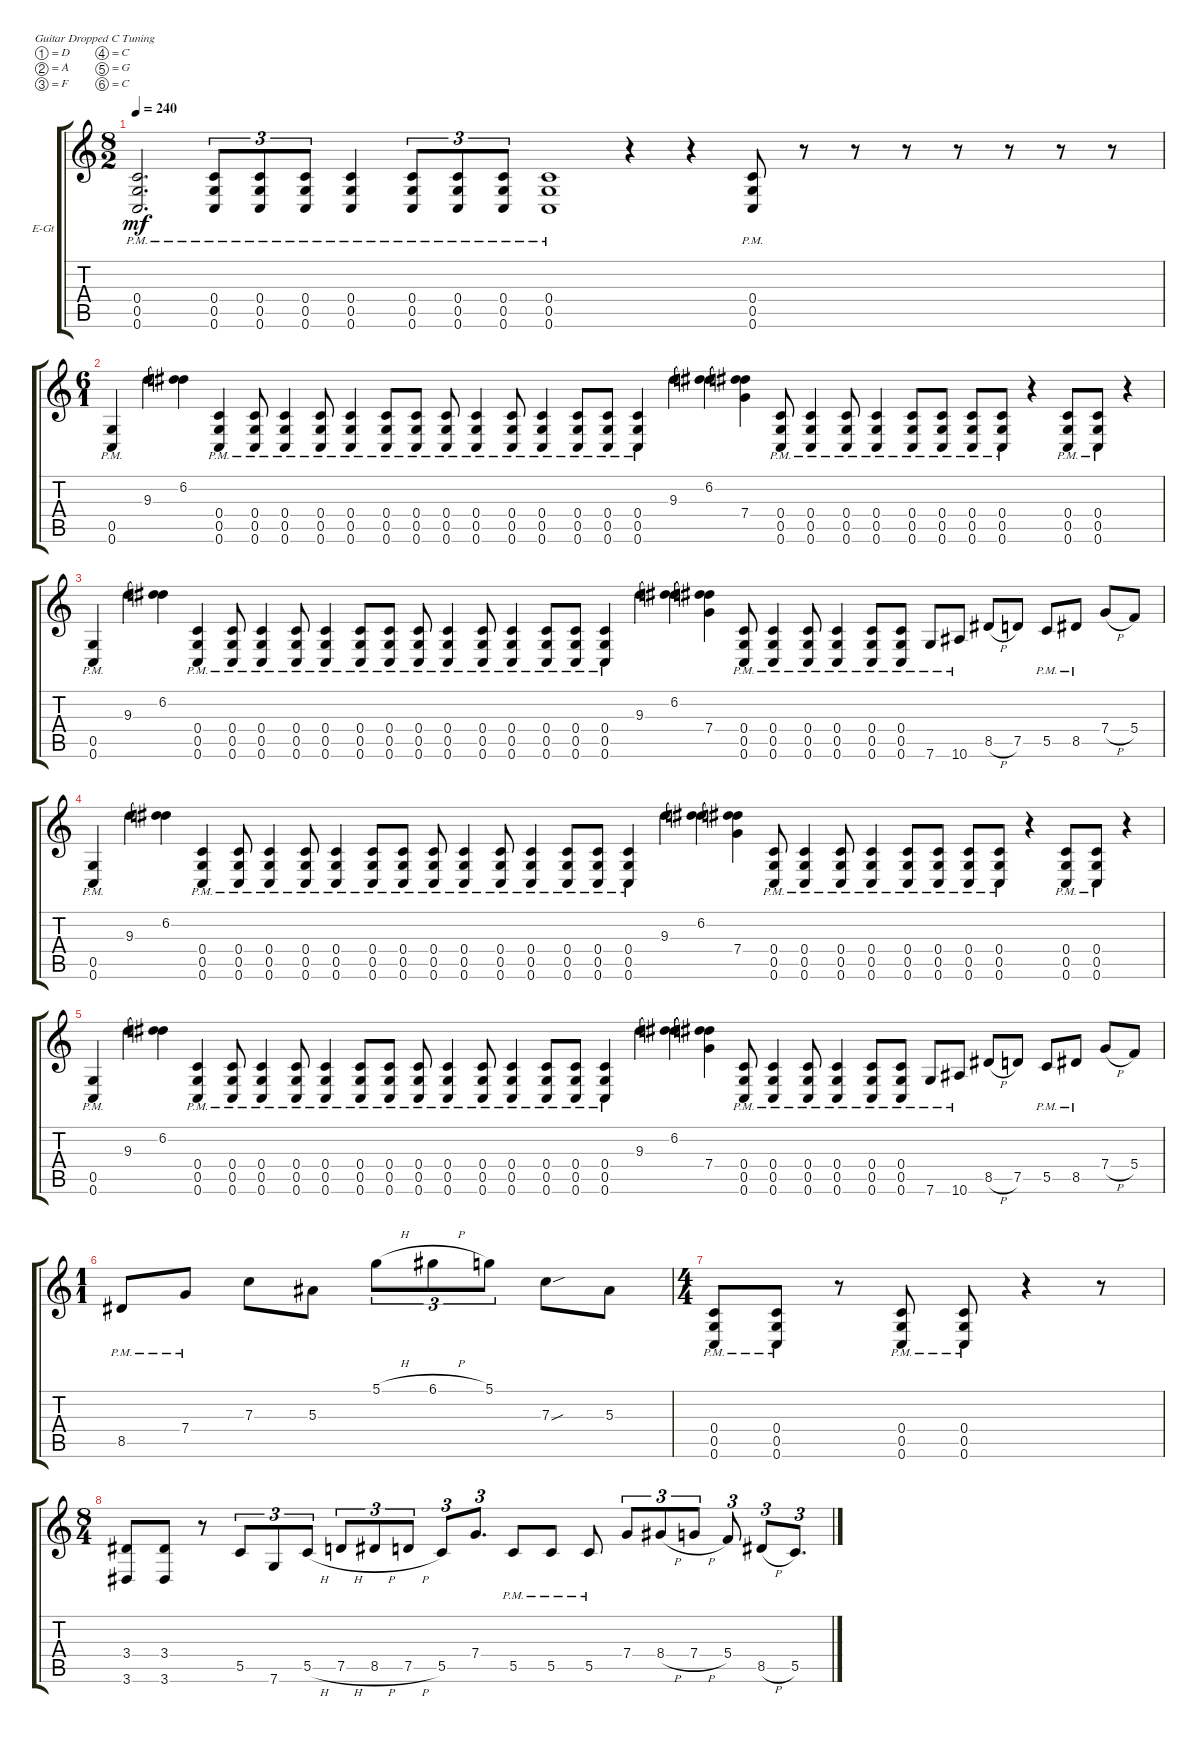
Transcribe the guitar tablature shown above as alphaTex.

\defaultSystemsLayout 4
\bracketExtendMode groupsimilarinstruments
\firstSystemTrackNameOrientation horizontal
\otherSystemsTrackNameOrientation horizontal
\track ("Rhythm Guitar" "E-Gt") {instrument distortionguitar}
\staff {score tabs}
\tuning (D4 A3 F3 C3 G2 C2)
\ts (8 2)
\tempo 240
\clef g2
\ks c
(0.6{pm} 0.5{pm} 0.4{pm}).2{d dy mf} (0.6{pm} 0.5{pm} 0.4{pm}).8{tu (3 2)} (0.6{pm} 0.4{pm} 0.5{pm}).8{tu (3 2)} (0.6{pm} 0.5{pm} 0.4{pm}).8{tu (3 2)} (0.6{pm} 0.4{pm} 0.5{pm}).4 (0.6{pm} 0.5{pm} 0.4{pm}).8{tu (3 2)} (0.6{pm} 0.4{pm} 0.5{pm}).8{tu (3 2)} (0.6{pm} 0.5{pm} 0.4{pm}).8{tu (3 2)} (0.6{pm} 0.5{pm} 0.4{pm}).1 r.4 r.4 (0.6{pm} 0.5{pm} 0.4{pm}).8 r.8 r.8 r.8 r.8 r.8 r.8 r.8 |
\ts (6 1)
(0.6{pm} 0.5{pm}).4 9.3.4 (6.2 9.3{t}).4 (0.6{pm} 0.5{pm} 0.4{pm}).4 (0.6{pm} 0.5{pm} 0.4{pm}).8 (0.6{pm} 0.5{pm} 0.4{pm}).4 (0.6{pm} 0.5{pm} 0.4{pm}).8 (0.6{pm} 0.5{pm} 0.4{pm}).4 (0.6{pm} 0.5{pm} 0.4{pm}).8 (0.6{pm} 0.5{pm} 0.4{pm}).8 (0.6{pm} 0.5{pm} 0.4{pm}).8 (0.6{pm} 0.5{pm} 0.4{pm}).4 (0.6{pm} 0.5{pm} 0.4{pm}).8 (0.6{pm} 0.5{pm} 0.4{pm}).4 (0.6{pm} 0.5{pm} 0.4{pm}).8 (0.6{pm} 0.5{pm} 0.4{pm}).8 (0.6{pm} 0.5{pm} 0.4{pm}).4 9.3.4 (6.2 9.3{t}).4 (7.4 6.2{t} 9.3{t}).4 (0.6{pm} 0.5{pm} 0.4{pm}).8 (0.6{pm} 0.5{pm} 0.4{pm}).4 (0.6{pm} 0.5{pm} 0.4{pm}).8 (0.6{pm} 0.5{pm} 0.4{pm}).4 (0.6{pm} 0.5{pm} 0.4{pm}).8 (0.6{pm} 0.5{pm} 0.4{pm}).8 (0.6{pm} 0.5{pm} 0.4{pm}).8 (0.6{pm} 0.5{pm} 0.4{pm}).8 r.4 (0.6{pm} 0.5{pm} 0.4{pm}).8 (0.6{pm} 0.5{pm} 0.4{pm}).8 r.4 |
(0.6{pm} 0.5{pm}).4 9.3.4 (6.2 9.3{t}).4 (0.6{pm} 0.5{pm} 0.4{pm}).4 (0.6{pm} 0.5{pm} 0.4{pm}).8 (0.6{pm} 0.5{pm} 0.4{pm}).4 (0.6{pm} 0.5{pm} 0.4{pm}).8 (0.6{pm} 0.5{pm} 0.4{pm}).4 (0.6{pm} 0.5{pm} 0.4{pm}).8 (0.6{pm} 0.5{pm} 0.4{pm}).8 (0.6{pm} 0.5{pm} 0.4{pm}).8 (0.6{pm} 0.5{pm} 0.4{pm}).4 (0.6{pm} 0.5{pm} 0.4{pm}).8 (0.6{pm} 0.5{pm} 0.4{pm}).4 (0.6{pm} 0.5{pm} 0.4{pm}).8 (0.6{pm} 0.5{pm} 0.4{pm}).8 (0.6{pm} 0.5{pm} 0.4{pm}).4 9.3.4 (6.2 9.3{t}).4 (7.4 6.2{t} 9.3{t}).4 (0.6{pm} 0.5{pm} 0.4{pm}).8 (0.6{pm} 0.5{pm} 0.4{pm}).4 (0.6{pm} 0.5{pm} 0.4{pm}).8 (0.6{pm} 0.5{pm} 0.4{pm}).4 (0.6{pm} 0.5{pm} 0.4{pm}).8 (0.6{pm} 0.5{pm} 0.4{pm}).8 7.6{pm}.8 10.6{pm}.8 8.5{h}.8 7.5.8 5.5{pm}.8 8.5{pm}.8 7.4{h}.8 5.4.8 |
(0.6{pm} 0.5{pm}).4 9.3.4 (6.2 9.3{t}).4 (0.6{pm} 0.5{pm} 0.4{pm}).4 (0.6{pm} 0.5{pm} 0.4{pm}).8 (0.6{pm} 0.5{pm} 0.4{pm}).4 (0.6{pm} 0.5{pm} 0.4{pm}).8 (0.6{pm} 0.5{pm} 0.4{pm}).4 (0.6{pm} 0.5{pm} 0.4{pm}).8 (0.6{pm} 0.5{pm} 0.4{pm}).8 (0.6{pm} 0.5{pm} 0.4{pm}).8 (0.6{pm} 0.5{pm} 0.4{pm}).4 (0.6{pm} 0.5{pm} 0.4{pm}).8 (0.6{pm} 0.5{pm} 0.4{pm}).4 (0.6{pm} 0.5{pm} 0.4{pm}).8 (0.6{pm} 0.5{pm} 0.4{pm}).8 (0.6{pm} 0.5{pm} 0.4{pm}).4 9.3.4 (6.2 9.3{t}).4 (7.4 6.2{t} 9.3{t}).4 (0.6{pm} 0.5{pm} 0.4{pm}).8 (0.6{pm} 0.5{pm} 0.4{pm}).4 (0.6{pm} 0.5{pm} 0.4{pm}).8 (0.6{pm} 0.5{pm} 0.4{pm}).4 (0.6{pm} 0.5{pm} 0.4{pm}).8 (0.6{pm} 0.5{pm} 0.4{pm}).8 (0.6{pm} 0.5{pm} 0.4{pm}).8 (0.6{pm} 0.5{pm} 0.4{pm}).8 r.4 (0.6{pm} 0.5{pm} 0.4{pm}).8 (0.6{pm} 0.5{pm} 0.4{pm}).8 r.4 |
(0.6{pm} 0.5{pm}).4 9.3.4 (6.2 9.3{t}).4 (0.6{pm} 0.5{pm} 0.4{pm}).4 (0.6{pm} 0.5{pm} 0.4{pm}).8 (0.6{pm} 0.5{pm} 0.4{pm}).4 (0.6{pm} 0.5{pm} 0.4{pm}).8 (0.6{pm} 0.5{pm} 0.4{pm}).4 (0.6{pm} 0.5{pm} 0.4{pm}).8 (0.6{pm} 0.5{pm} 0.4{pm}).8 (0.6{pm} 0.5{pm} 0.4{pm}).8 (0.6{pm} 0.5{pm} 0.4{pm}).4 (0.6{pm} 0.5{pm} 0.4{pm}).8 (0.6{pm} 0.5{pm} 0.4{pm}).4 (0.6{pm} 0.5{pm} 0.4{pm}).8 (0.6{pm} 0.5{pm} 0.4{pm}).8 (0.6{pm} 0.5{pm} 0.4{pm}).4 9.3.4 (6.2 9.3{t}).4 (7.4 6.2{t} 9.3{t}).4 (0.6{pm} 0.5{pm} 0.4{pm}).8 (0.6{pm} 0.5{pm} 0.4{pm}).4 (0.6{pm} 0.5{pm} 0.4{pm}).8 (0.6{pm} 0.5{pm} 0.4{pm}).4 (0.6{pm} 0.5{pm} 0.4{pm}).8 (0.6{pm} 0.5{pm} 0.4{pm}).8 7.6{pm}.8 10.6{pm}.8 8.5{h}.8 7.5.8 5.5{pm}.8 8.5{pm}.8 7.4{h}.8 5.4.8 |
\ts (1 1)
8.5{pm}.8 7.4{pm}.8 7.3.8 5.3.8 5.1{h}.8{tu (3 2)} 6.1{h}.8{tu (3 2)} 5.1.8{tu (3 2)} 7.3{sou}.8 5.3.8 |
\ts (4 4)
(0.6{pm} 0.5{pm} 0.4{pm}).8 (0.6{pm} 0.4{pm} 0.5{pm}).8 r.8 (0.6{pm} 0.5{pm} 0.4{pm}).8 (0.6{pm} 0.4{pm} 0.5{pm}).8 r.4 r.8 |
\ts (8 4)
(3.6 3.4).8 (3.6 3.4).8 r.8 5.5.8{tu (3 2)} 7.6.8{tu (3 2)} 5.5{h}.8{tu (3 2)} 7.5{h}.8{tu (3 2)} 8.5{h}.8{tu (3 2)} 7.5{h}.8{tu (3 2)} 5.5.8{tu (3 2)} 7.4.8{d tu (3 2)} 5.5{pm}.8 5.5{pm}.8 5.5{pm}.8 7.4.8{tu (3 2)} 8.4{h}.8{tu (3 2)} 7.4{h}.8{tu (3 2)} 5.4.8{tu (3 2)} 8.5{h}.8{tu (3 2)} 5.5.8{d tu (3 2)}
